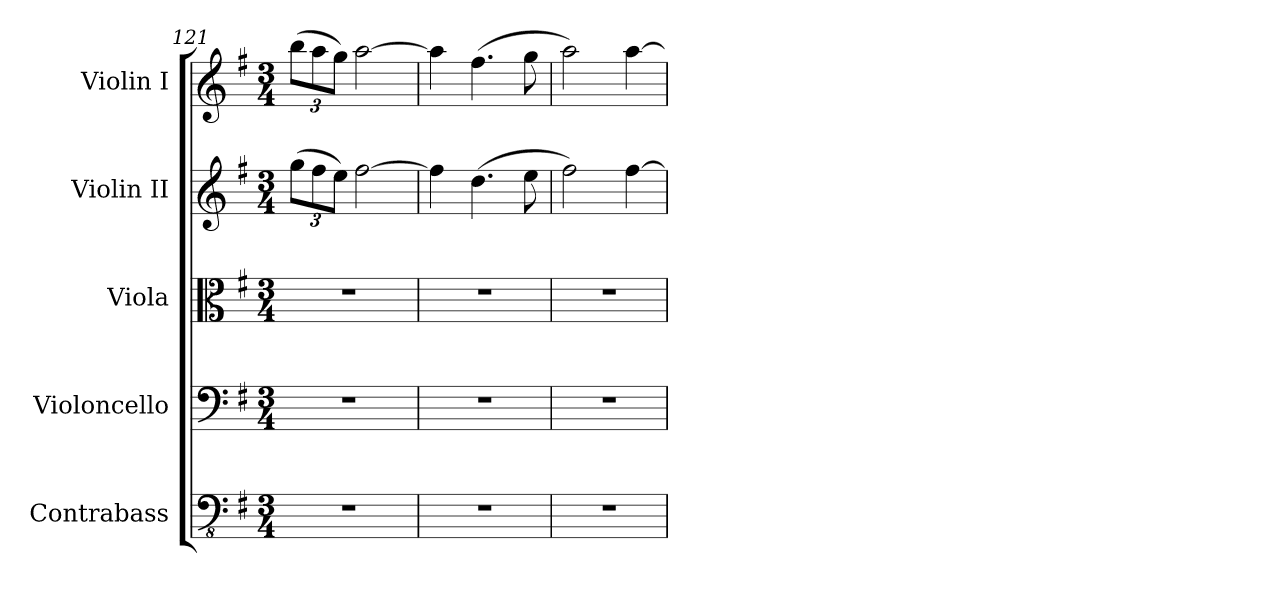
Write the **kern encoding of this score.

**kern	**kern	**kern	**kern	**kern
*part5	*part4	*part3	*part2	*part1
*staff5	*staff4	*staff3	*staff2	*staff1
*I"Contrabass	*I"Violoncello	*I"Viola	*I"Violin II	*I"Violin I
*I'Cb	*I'Vc	*I'Vla	*I'Vln	*I'Vln
*clefFv4	*clefF4	*clefC3	*clefG2	*clefG2
*ITrd7c12	*	*	*	*
*k[f#]	*k[f#]	*k[f#]	*k[f#]	*k[f#]
*M3/4	*M3/4	*M3/4	*M3/4	*M3/4
*	*	*	*Xbrackettup	*Xbrackettup
=121	=121	=121	=121	=121
2.r	2.r	2.r	(12gg\L	(12bb\L
.	.	.	12ff#\	12aa\
.	.	.	12ee\J)	12gg\J)
.	.	.	[2ff#\	[2aa\
=122	=122	=122	=122	=122
2.r	2.r	2.r	4ff#\]	4aa\]
.	.	.	(4.dd\	(4.ff#\
.	.	.	8ee\	8gg\
=123	=123	=123	=123	=123
2.r	2.r	2.r	2ff#\)	2aa\)
.	.	.	[4ff#\	[4aa\
=	=	=	=	=
*-	*-	*-	*-	*-
